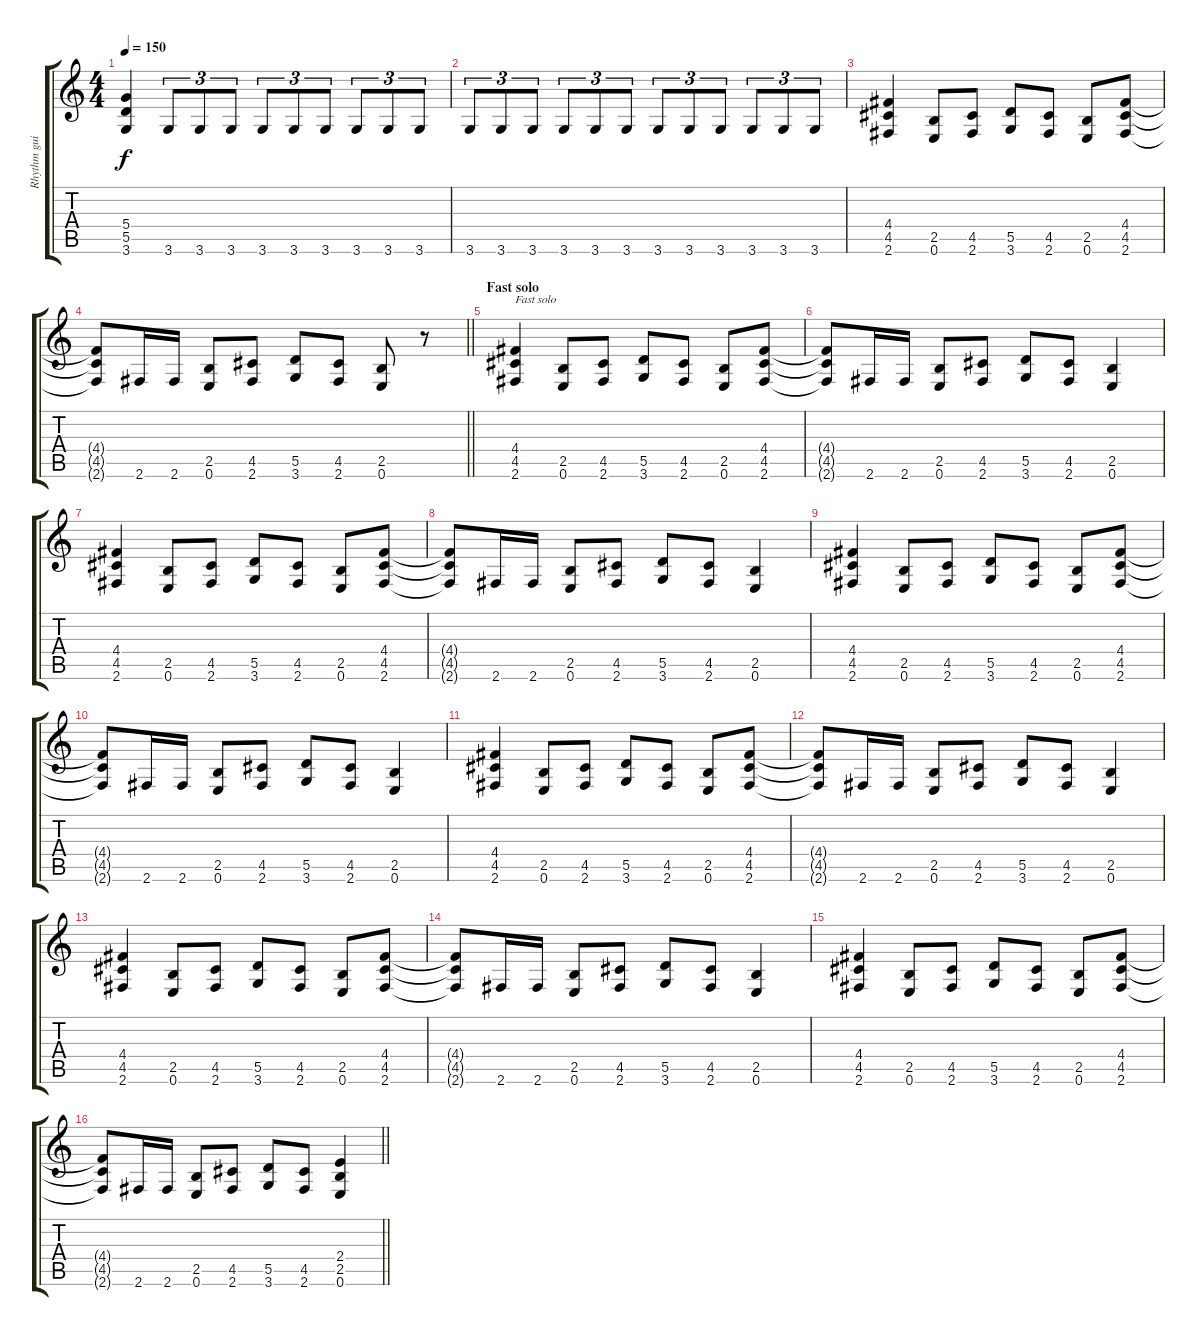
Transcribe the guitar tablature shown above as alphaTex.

\track ("Rhythm guitar" "Rhythm gui") {instrument distortionguitar}
\staff {score tabs}
\tuning (E4 B3 G3 D3 A2 E2) {hide}
\ts (4 4)
\tempo 150
\clef g2
\ks c
(5.4 5.5 3.6).4{dy f} 3.6.8{tu (3 2)} 3.6.8{tu (3 2)} 3.6.8{tu (3 2)} 3.6.8{tu (3 2)} 3.6.8{tu (3 2)} 3.6.8{tu (3 2)} 3.6.8{tu (3 2)} 3.6.8{tu (3 2)} 3.6.8{tu (3 2)} |
3.6.8{tu (3 2)} 3.6.8{tu (3 2)} 3.6.8{tu (3 2)} 3.6.8{tu (3 2)} 3.6.8{tu (3 2)} 3.6.8{tu (3 2)} 3.6.8{tu (3 2)} 3.6.8{tu (3 2)} 3.6.8{tu (3 2)} 3.6.8{tu (3 2)} 3.6.8{tu (3 2)} 3.6.8{tu (3 2)} |
(4.4 4.5 2.6).4 (2.5 0.6).8 (4.5 2.6).8 (5.5 3.6).8 (4.5 2.6).8 (2.5 0.6).8 (4.4 4.5 2.6).8 |
\barLineRight lightlight
(4.4{t} 4.5{t} 2.6{t}).8 2.6.16 2.6.16 (2.5 0.6).8 (4.5 2.6).8 (5.5 3.6).8 (4.5 2.6).8 (2.5 0.6).8 r.8 |
\section ("" "Fast solo")
(4.4 4.5 2.6).4{txt "Fast solo"} (2.5 0.6).8 (4.5 2.6).8 (5.5 3.6).8 (4.5 2.6).8 (2.5 0.6).8 (4.4 4.5 2.6).8 |
(4.4{t} 4.5{t} 2.6{t}).8 2.6.16 2.6.16 (2.5 0.6).8 (4.5 2.6).8 (5.5 3.6).8 (4.5 2.6).8 (2.5 0.6).4 |
(4.4 4.5 2.6).4 (2.5 0.6).8 (4.5 2.6).8 (5.5 3.6).8 (4.5 2.6).8 (2.5 0.6).8 (4.4 4.5 2.6).8 |
(4.4{t} 4.5{t} 2.6{t}).8 2.6.16 2.6.16 (2.5 0.6).8 (4.5 2.6).8 (5.5 3.6).8 (4.5 2.6).8 (2.5 0.6).4 |
(4.4 4.5 2.6).4 (2.5 0.6).8 (4.5 2.6).8 (5.5 3.6).8 (4.5 2.6).8 (2.5 0.6).8 (4.4 4.5 2.6).8 |
(4.4{t} 4.5{t} 2.6{t}).8 2.6.16 2.6.16 (2.5 0.6).8 (4.5 2.6).8 (5.5 3.6).8 (4.5 2.6).8 (2.5 0.6).4 |
(4.4 4.5 2.6).4 (2.5 0.6).8 (4.5 2.6).8 (5.5 3.6).8 (4.5 2.6).8 (2.5 0.6).8 (4.4 4.5 2.6).8 |
(4.4{t} 4.5{t} 2.6{t}).8 2.6.16 2.6.16 (2.5 0.6).8 (4.5 2.6).8 (5.5 3.6).8 (4.5 2.6).8 (2.5 0.6).4 |
(4.4 4.5 2.6).4 (2.5 0.6).8 (4.5 2.6).8 (5.5 3.6).8 (4.5 2.6).8 (2.5 0.6).8 (4.4 4.5 2.6).8 |
(4.4{t} 4.5{t} 2.6{t}).8 2.6.16 2.6.16 (2.5 0.6).8 (4.5 2.6).8 (5.5 3.6).8 (4.5 2.6).8 (2.5 0.6).4 |
(4.4 4.5 2.6).4 (2.5 0.6).8 (4.5 2.6).8 (5.5 3.6).8 (4.5 2.6).8 (2.5 0.6).8 (4.4 4.5 2.6).8 |
\barLineRight lightlight
(4.4{t} 4.5{t} 2.6{t}).8 2.6.16 2.6.16 (2.5 0.6).8 (4.5 2.6).8 (5.5 3.6).8 (4.5 2.6).8 (2.4 2.5 0.6).4
